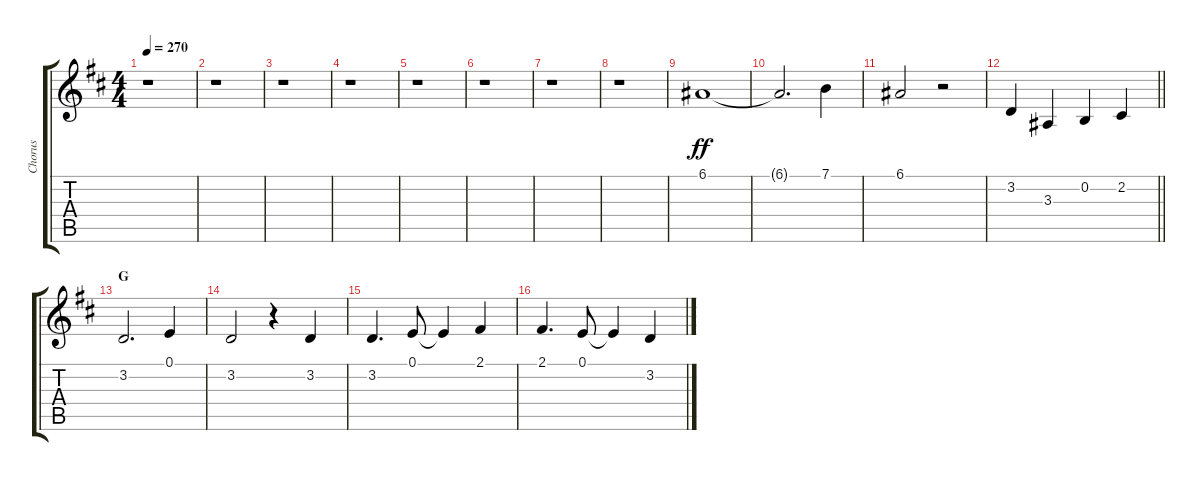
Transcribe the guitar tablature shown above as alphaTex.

\track ("Chorus" "Chorus") {instrument voiceoohs}
\staff {score tabs}
\tuning (E4 B3 G3 D3 A2 E2) {hide}
\ts (4 4)
\tempo 270
\clef g2
\ks d
r.1{dy ff} |
r.1 |
r.1 |
r.1 |
r.1 |
r.1 |
r.1 |
r.1 |
6.1.1 |
6.1{t}.2{d} 7.1.4 |
6.1.2 r.2 |
\barLineRight lightlight
3.2.4 3.3.4 0.2.4 2.2.4 |
\section ("" "G")
3.2.2{d} 0.1.4 |
3.2.2 r.4 3.2.4 |
3.2.4{d} 0.1.8 0.1{t}.4 2.1.4 |
2.1.4{d} 0.1.8 0.1{t}.4 3.2.4
